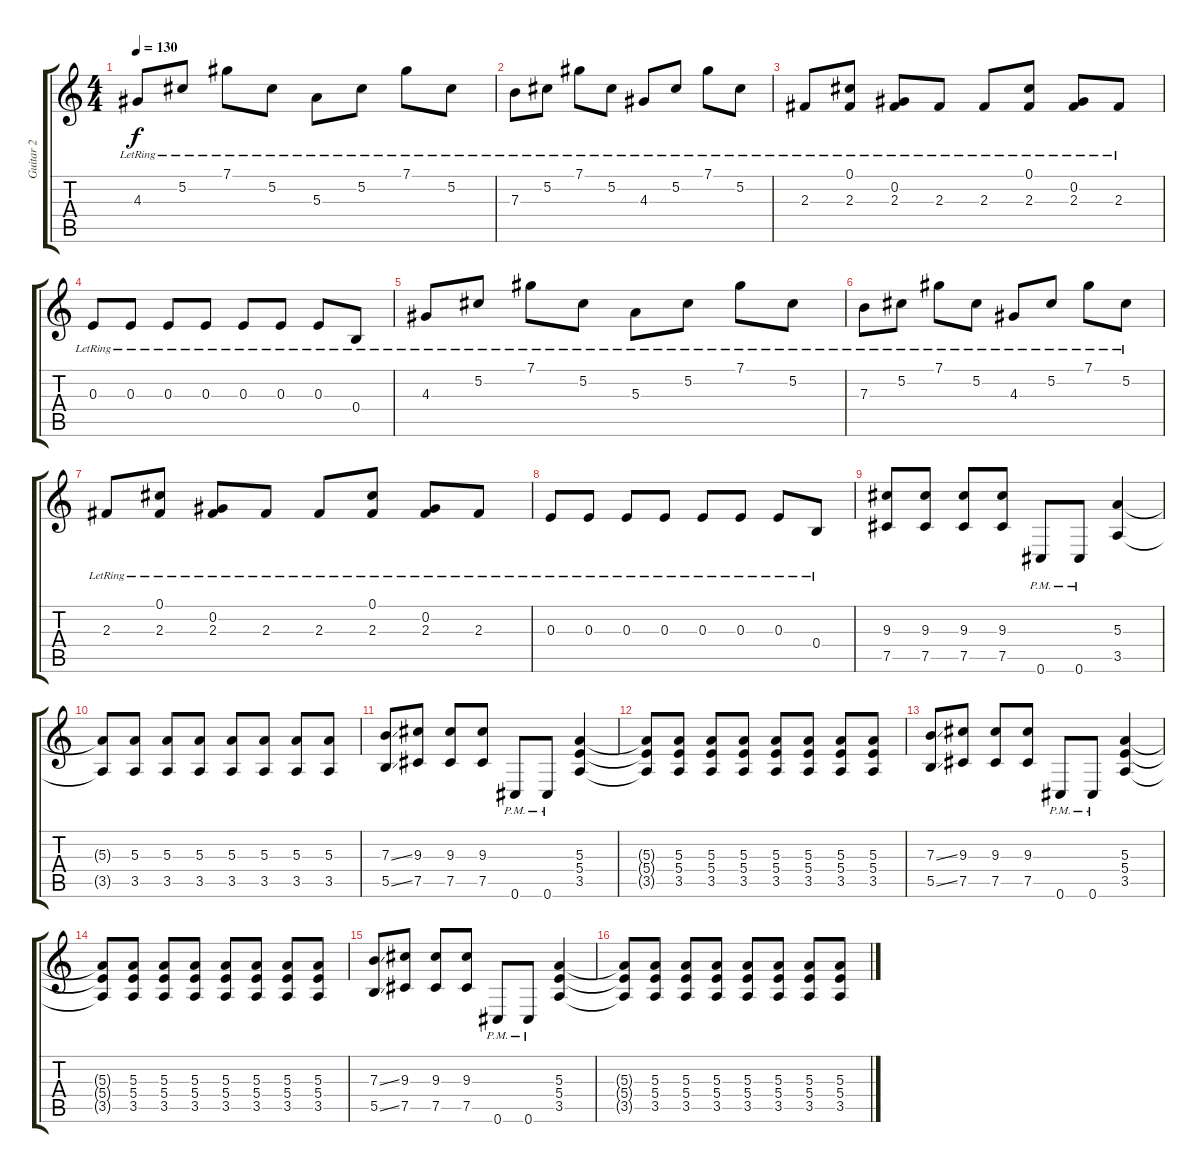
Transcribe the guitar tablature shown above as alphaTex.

\track ("Guitar 2" "Guitar 2") {instrument electricguitarjazz}
\staff {score tabs}
\tuning (Db4 Ab3 E3 B2 Gb2 Db2) {hide}
\ts (4 4)
\tempo 130
\clef g2
\ks c
4.3{lr}.8{dy f} 5.2{lr}.8 7.1{lr}.8 5.2{lr}.8 5.3{lr}.8 5.2{lr}.8 7.1{lr}.8 5.2{lr}.8 |
7.3{lr}.8 5.2{lr}.8 7.1{lr}.8 5.2{lr}.8 4.3{lr}.8 5.2{lr}.8 7.1{lr}.8 5.2{lr}.8 |
2.3{lr}.8 (0.1{lr} 2.3{lr}).8 (0.2{lr} 2.3{lr}).8 2.3{lr}.8 2.3{lr}.8 (0.1{lr} 2.3{lr}).8 (0.2{lr} 2.3{lr}).8 2.3{lr}.8 |
0.3{lr}.8 0.3{lr}.8 0.3{lr}.8 0.3{lr}.8 0.3{lr}.8 0.3{lr}.8 0.3{lr}.8 0.4{lr}.8 |
4.3{lr}.8 5.2{lr}.8 7.1{lr}.8 5.2{lr}.8 5.3{lr}.8 5.2{lr}.8 7.1{lr}.8 5.2{lr}.8 |
7.3{lr}.8 5.2{lr}.8 7.1{lr}.8 5.2{lr}.8 4.3{lr}.8 5.2{lr}.8 7.1{lr}.8 5.2{lr}.8 |
2.3{lr}.8 (0.1{lr} 2.3{lr}).8 (0.2{lr} 2.3{lr}).8 2.3{lr}.8 2.3{lr}.8 (0.1{lr} 2.3{lr}).8 (0.2{lr} 2.3{lr}).8 2.3{lr}.8 |
0.3{lr}.8 0.3{lr}.8 0.3{lr}.8 0.3{lr}.8 0.3{lr}.8 0.3{lr}.8 0.3{lr}.8 0.4{lr}.8 |
(9.3 7.5).8{instrument distortionguitar} (9.3 7.5).8 (9.3 7.5).8 (9.3 7.5).8 0.6{pm}.8 0.6{pm}.8 (5.3 3.5).4 |
(5.3{t} 3.5{t}).8 (5.3 3.5).8 (5.3 3.5).8 (5.3 3.5).8 (5.3 3.5).8 (5.3 3.5).8 (5.3 3.5).8 (5.3 3.5).8 |
(7.3{ss} 5.5{ss}).8 (9.3 7.5).8 (9.3 7.5).8 (9.3 7.5).8 0.6{pm}.8 0.6{pm}.8 (5.3 5.4 3.5).4 |
(5.3{t} 5.4{t} 3.5{t}).8 (5.3 5.4 3.5).8 (5.3 5.4 3.5).8 (5.3 5.4 3.5).8 (5.3 5.4 3.5).8 (5.3 5.4 3.5).8 (5.3 5.4 3.5).8 (5.3 5.4 3.5).8 |
(7.3{ss} 5.5{ss}).8 (9.3 7.5).8 (9.3 7.5).8 (9.3 7.5).8 0.6{pm}.8 0.6{pm}.8 (5.3 5.4 3.5).4 |
(5.3{t} 5.4{t} 3.5{t}).8 (5.3 5.4 3.5).8 (5.3 5.4 3.5).8 (5.3 5.4 3.5).8 (5.3 5.4 3.5).8 (5.3 5.4 3.5).8 (5.3 5.4 3.5).8 (5.3 5.4 3.5).8 |
(7.3{ss} 5.5{ss}).8 (9.3 7.5).8 (9.3 7.5).8 (9.3 7.5).8 0.6{pm}.8 0.6{pm}.8 (5.3 5.4 3.5).4 |
(5.3{t} 5.4{t} 3.5{t}).8 (5.3 5.4 3.5).8 (5.3 5.4 3.5).8 (5.3 5.4 3.5).8 (5.3 5.4 3.5).8 (5.3 5.4 3.5).8 (5.3 5.4 3.5).8 (5.3 5.4 3.5).8
